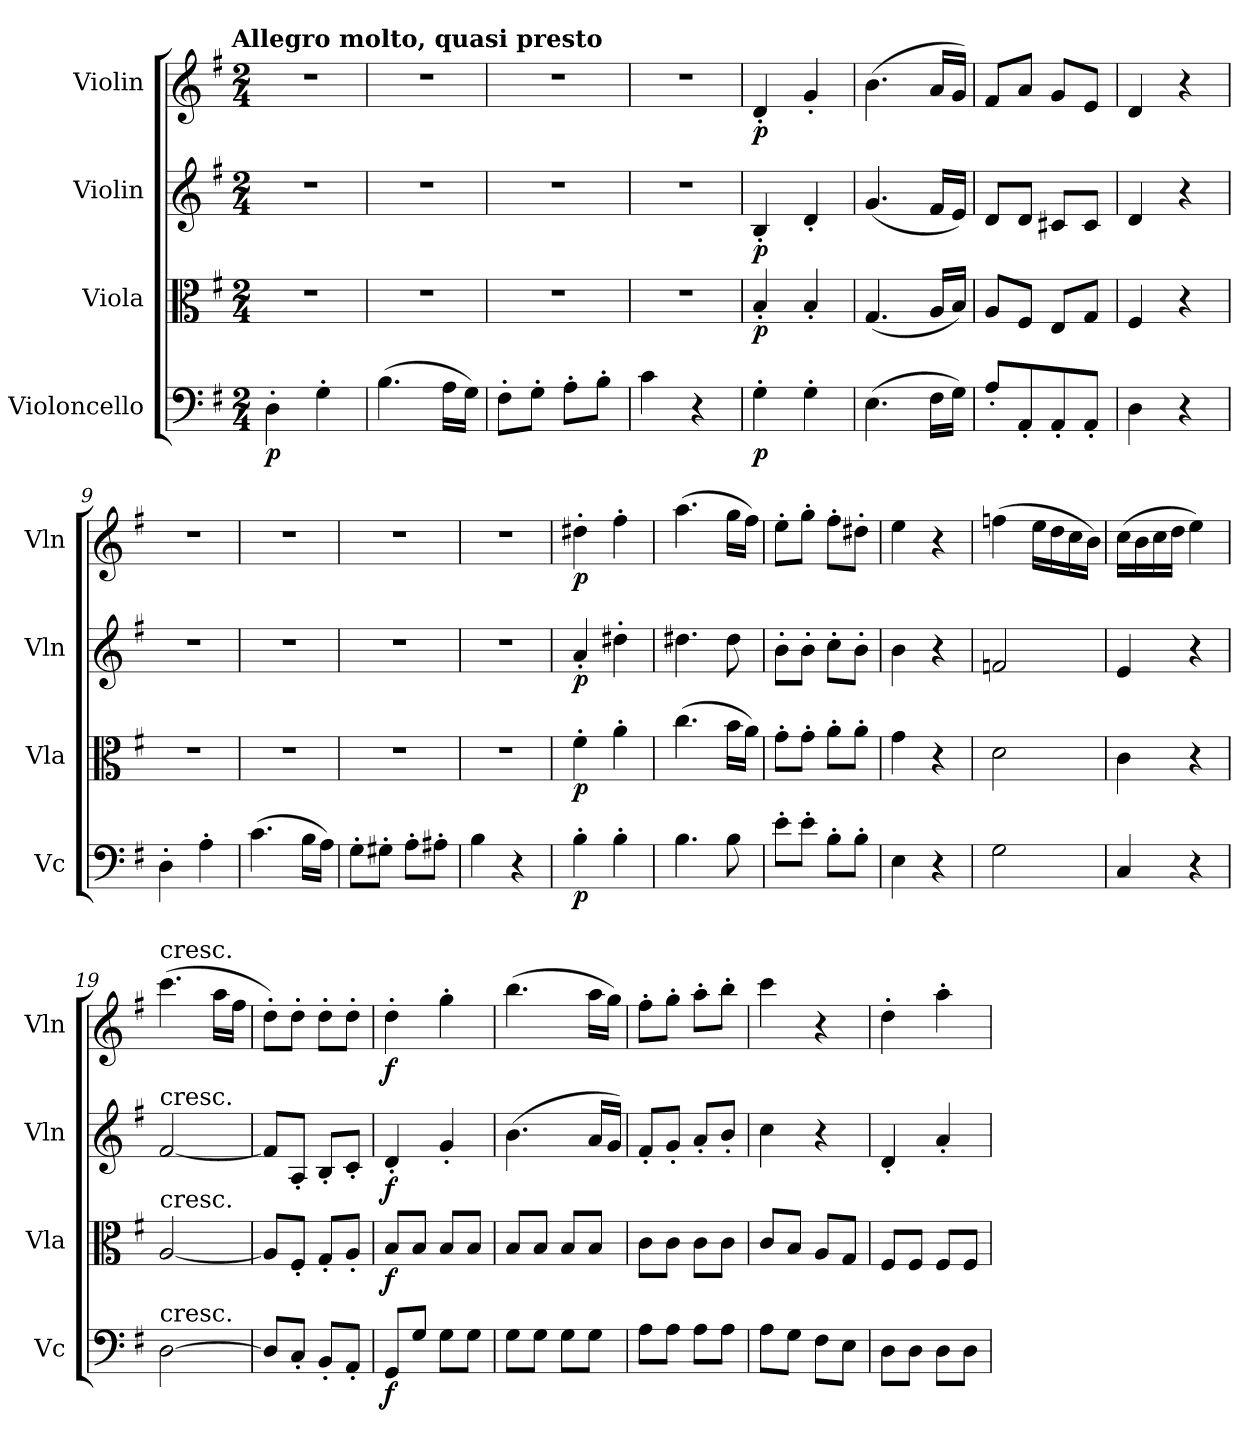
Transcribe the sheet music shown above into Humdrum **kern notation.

**kern	**dynam	**kern	**dynam	**kern	**dynam	**kern	**dynam
*part4	*part4	*part3	*part3	*part2	*part2	*part1	*part1
*staff4	*staff4	*staff3	*staff3	*staff2	*staff2	*staff1	*staff1
*I"Violoncello	*	*I"Viola	*	*I"Violin	*	*I"Violin	*
*I'Vc	*	*I'Vla	*	*I'Vln	*	*I'Vln	*
*clefF4	*	*clefC3	*	*clefG2	*	*clefG2	*
*k[f#]	*	*k[f#]	*	*k[f#]	*	*k[f#]	*
*G:	*	*G:	*	*G:	*	*G:	*
!!LO:TX:omd:t=Allegro molto, quasi presto
*M2/4	*	*M2/4	*	*M2/4	*	*M2/4	*
*MM192	*	*MM192	*	*MM192	*	*MM192	*
=1	=1	=1	=1	=1	=1	=1	=1
4D'\	p	2r	.	2r	.	2r	.
4G'\	.	.	.	.	.	.	.
=2	=2	=2	=2	=2	=2	=2	=2
(4.B\	.	2r	.	2r	.	2r	.
16A\LL	.	.	.	.	.	.	.
16G\JJ)	.	.	.	.	.	.	.
=3	=3	=3	=3	=3	=3	=3	=3
8F#'\L	.	2r	.	2r	.	2r	.
8G'\J	.	.	.	.	.	.	.
8A'\L	.	.	.	.	.	.	.
8B'\J	.	.	.	.	.	.	.
=4	=4	=4	=4	=4	=4	=4	=4
4c\	.	2r	.	2r	.	2r	.
4r	.	.	.	.	.	.	.
=5	=5	=5	=5	=5	=5	=5	=5
4G'\	p	4B'/	p	4B'/	p	4d'/	p
4G'\	.	4B'/	.	4d'/	.	4g'/	.
=6	=6	=6	=6	=6	=6	=6	=6
(4.E\	.	(4.G/	.	(4.g/	.	(4.b\	.
16F#\LL	.	16A/LL	.	16f#/LL	.	16a/LL	.
16G\JJ)	.	16B/JJ)	.	16e/JJ)	.	16g/JJ)	.
=7	=7	=7	=7	=7	=7	=7	=7
8A'/L	.	8A/L	.	8d/L	.	8f#/L	.
8AA'/	.	8F#/J	.	8d/J	.	8a/J	.
8AA'/	.	8E/L	.	8c#X/L	.	8g/L	.
8AA'/J	.	8G/J	.	8c#/J	.	8e/J	.
=8	=8	=8	=8	=8	=8	=8	=8
4D\	.	4F#/	.	4d/	.	4d/	.
4r	.	4r	.	4r	.	4r	.
=9	=9	=9	=9	=9	=9	=9	=9
4D'\	.	2r	.	2r	.	2r	.
4A'\	.	.	.	.	.	.	.
=10	=10	=10	=10	=10	=10	=10	=10
(4.c\	.	2r	.	2r	.	2r	.
16B\LL	.	.	.	.	.	.	.
16A\JJ)	.	.	.	.	.	.	.
=11	=11	=11	=11	=11	=11	=11	=11
8G'\L	.	2r	.	2r	.	2r	.
8G#X'\J	.	.	.	.	.	.	.
8A'\L	.	.	.	.	.	.	.
8A#X'\J	.	.	.	.	.	.	.
=12	=12	=12	=12	=12	=12	=12	=12
4B\	.	2r	.	2r	.	2r	.
4r	.	.	.	.	.	.	.
=13	=13	=13	=13	=13	=13	=13	=13
4B'\	p	4f#'\	p	4a'/	p	4dd#X'\	p
4B'\	.	4a'\	.	4dd#X'\	.	4ff#'\	.
=14	=14	=14	=14	=14	=14	=14	=14
4.B\	.	(4.cc\	.	4.dd#X\	.	(4.aa\	.
8B\	.	16b\LL	.	8dd#\	.	16gg\LL	.
.	.	16a\JJ)	.	.	.	16ff#\JJ)	.
=15	=15	=15	=15	=15	=15	=15	=15
8e'\L	.	8g'\L	.	8b'\L	.	8ee'\L	.
8e'\J	.	8g'\J	.	8b'\J	.	8gg'\J	.
8B'\L	.	8a'\L	.	8cc'\L	.	8ff#'\L	.
8B'\J	.	8a'\J	.	8b'\J	.	8dd#X'\J	.
=16	=16	=16	=16	=16	=16	=16	=16
4E\	.	4g\	.	4b\	.	4ee\	.
4r	.	4r	.	4r	.	4r	.
=17	=17	=17	=17	=17	=17	=17	=17
2G\	.	2d\	.	2fn/	.	(4ffn\	.
.	.	.	.	.	.	16ee\LL	.
.	.	.	.	.	.	16dd\	.
.	.	.	.	.	.	16cc\	.
.	.	.	.	.	.	16b\JJ)	.
=18	=18	=18	=18	=18	=18	=18	=18
4C/	.	4c\	.	4e/	.	(16cc\LL	.
.	.	.	.	.	.	16b\	.
.	.	.	.	.	.	16cc\	.
.	.	.	.	.	.	16dd\JJ	.
4r	.	4r	.	4r	.	4ee\)	.
=19	=19	=19	=19	=19	=19	=19	=19
!	!	!	!	!	!	!LO:TX:t=cresc.	!
!	!	!	!	!LO:TX:t=cresc.	!	!	!
!	!	!LO:TX:t=cresc.	!	!	!	!	!
!LO:TX:t=cresc.	!	!	!	!	!	!	!
[2D\	.	[2A/	.	[2f#/	.	(4.ccc\	.
.	.	.	.	.	.	16aa\LL	.
.	.	.	.	.	.	16ff#\JJ	.
=20	=20	=20	=20	=20	=20	=20	=20
8D/L]	.	8A/L]	.	8f#/L]	.	8dd'\L)	.
8C'/J	.	8F#'/J	.	8A'/J	.	8dd'\J	.
8BB'/L	.	8G'/L	.	8B'/L	.	8dd'\L	.
8AA'/J	.	8A'/J	.	8c'/J	.	8dd'\J	.
=21	=21	=21	=21	=21	=21	=21	=21
8GG/L	f	8B/L	f	4d'/	f	4dd'\	f
8G/J	.	8B/J	.	.	.	.	.
8G\L	.	8B/L	.	4g'/	.	4gg'\	.
8G\J	.	8B/J	.	.	.	.	.
=22	=22	=22	=22	=22	=22	=22	=22
8G\L	.	8B/L	.	(4.b\	.	(4.bb\	.
8G\J	.	8B/J	.	.	.	.	.
8G\L	.	8B/L	.	.	.	.	.
8G\J	.	8B/J	.	16a/LL	.	16aa\LL	.
.	.	.	.	16g/JJ)	.	16gg\JJ)	.
=23	=23	=23	=23	=23	=23	=23	=23
8A\L	.	8c\L	.	8f#'/L	.	8ff#'\L	.
8A\J	.	8c\J	.	8g'/J	.	8gg'\J	.
8A\L	.	8c\L	.	8a'/L	.	8aa'\L	.
8A\J	.	8c\J	.	8b'/J	.	8bb'\J	.
=24	=24	=24	=24	=24	=24	=24	=24
8A\L	.	8c/L	.	4cc\	.	4ccc\	.
8G\J	.	8B/J	.	.	.	.	.
8F#\L	.	8A/L	.	4r	.	4r	.
8E\J	.	8G/J	.	.	.	.	.
=25	=25	=25	=25	=25	=25	=25	=25
8D\L	.	8F#/L	.	4d'/	.	4dd'\	.
8D\J	.	8F#/J	.	.	.	.	.
8D\L	.	8F#/L	.	4a'/	.	4aa'\	.
8D\J	.	8F#/J	.	.	.	.	.
=	=	=	=	=	=	=	=
*-	*-	*-	*-	*-	*-	*-	*-
